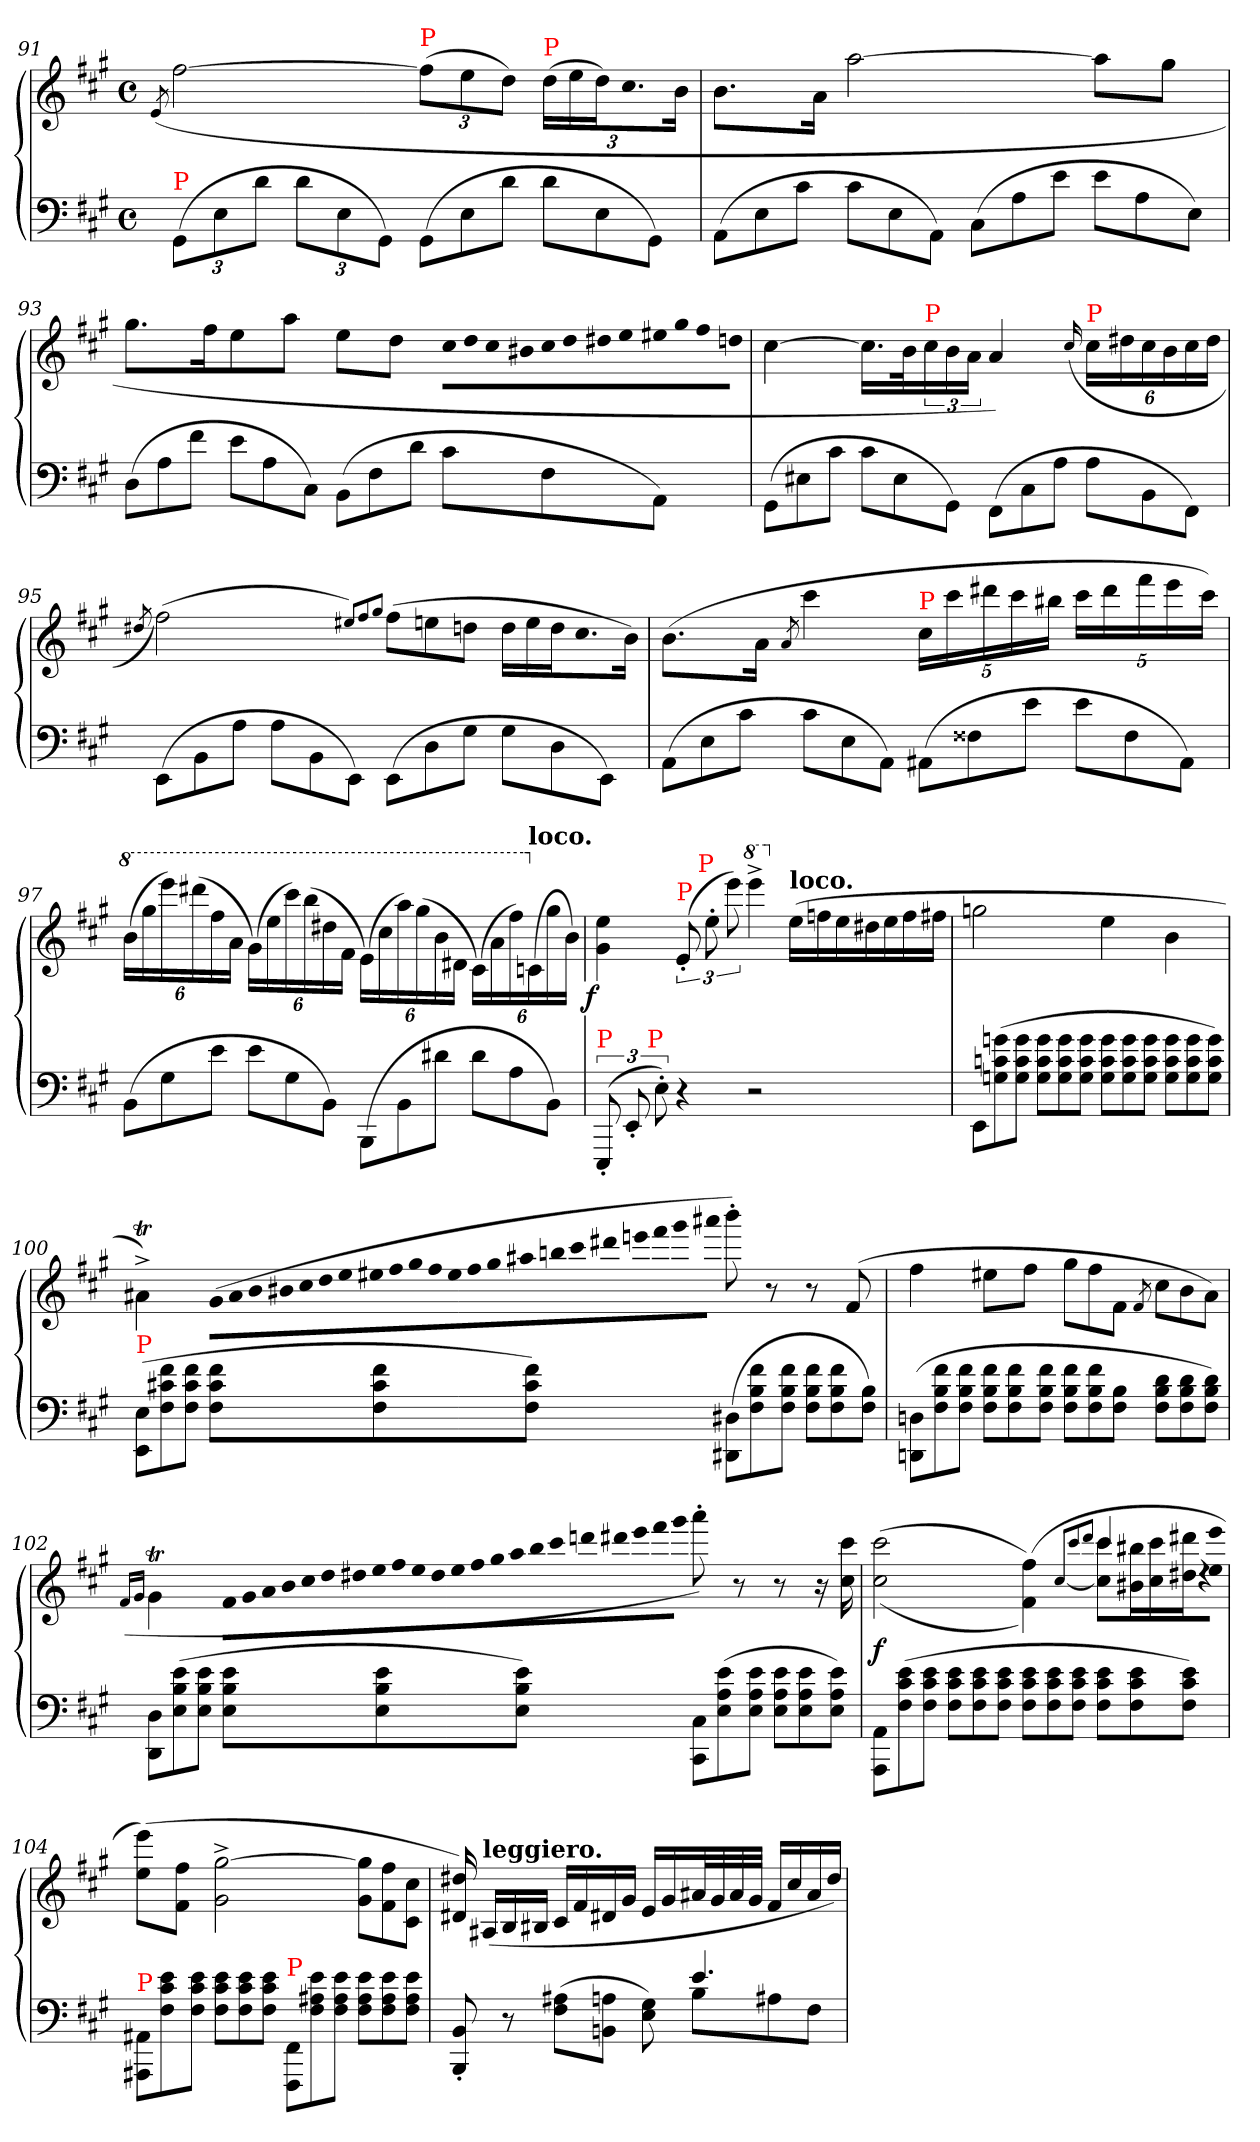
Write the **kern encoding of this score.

**kern	**kern	**dynam
*part1	*part1	*part1
*staff2	*staff1	*staff1/2
*clefF4	*clefG2	*
*k[f#c#g#]	*k[f#c#g#]	*
*M4/4	*M4/4	*
*met(c)	*met(c)	*
=91	=91	=91
.	(>8qe/	.
*Xbrackettup	*	*
!LO:TX:a:color=red:t=P	!	!
(>12GG#L	[2ff#	.
12E	.	.
12dJ	.	.
12dL	.	.
12E	.	.
12GG#J)	.	.
*Xtuplet	*Xbrackettup	*
!	!LO:TX:a:color=red:t=P	!
(>12GG#L	(>12ff#L]	.
12E	12ee	.
12dJ	12ddJ)	.
!	!LO:TX:a:color=red:t=P	!
12dL	(>24ddLL	.
.	24ee	.
12E	24ddJ)	.
!	!LO:N:vis=8.	!
.	12cc#	.
12GG#J)	.	.
.	24bJk	.
=92	=92	=92
(>12AAL	8.b\L	.
12E	.	.
12c#J	.	.
.	16aJk	.
12c#L	[2aa	.
12E	.	.
12AAJ)	.	.
(>12C#L	.	.
12A	.	.
12eJ	.	.
12eL	8aaL]	.
12A	.	.
.	8gg#J	.
12EJ)	.	.
=93	=93	=93
(>12DL	8.gg#L	.
12A	.	.
12f#J	.	.
.	16ff#k	.
12eL	8ee	.
12A	.	.
.	8aaJ	.
12C#J)	.	.
(>12BBL	8eeL	.
12F#	.	.
.	8ddJ	.
12dJ	.	.
*	*Xtuplet	*
!	!LO:N:vis=8	!
12c#L	48cc#!\L	.
!	!LO:N:vis=8	!
.	48dd!	.
!	!LO:N:vis=8	!
.	48cc#!	.
!	!LO:N:vis=8	!
.	48b#X!	.
!	!LO:N:vis=8	!
12F#	48cc#!	.
!	!LO:N:vis=8	!
.	48dd!	.
!	!LO:N:vis=8	!
.	48dd#X!	.
!	!LO:N:vis=8	!
.	48ee!	.
!	!LO:N:vis=8	!
12AAJ)	48ee#X!	.
!	!LO:N:vis=8	!
.	48gg#!	.
!	!LO:N:vis=8	!
.	48ff#!	.
!	!LO:N:vis=8	!
.	48ddn!J	.
=94	=94	=94
(>12GG#L	[4cc#	.
12E#X	.	.
12c#J	.	.
12c#L	16.cc#LL]	.
12E#	.	.
.	32bk	.
*	*tuplet	*
*	*brackettup	*
!	!LO:TX:a:color=red:t=P	!
.	24cc#	.
12GG#J)	24b	.
.	24aJJ	.
(>12FF#\L	4a)	.
12C#	.	.
12AJ	.	.
.	(>16qqcc#/	.
*	*Xbrackettup	*
!	!LO:TX:a:color=red:t=P	!
12A\L	24cc#LL	.
.	24dd#X	.
12BB	24cc#	.
.	24b	.
12FF#J)	24cc#	.
.	24dd#JJ	.
=95	=95	=95
.	8qdd#X/	.
(>12EE\L	(>2ff#)	.
12BB	.	.
12AJ	.	.
12A\L	.	.
12BB	.	.
12EEJ)	.	.
.	8qqee#XL)	.
.	8qqff#	.
.	8qqgg#J	.
*	*Xtuplet	*
(>12EE\L	(>12ff#L	.
12D	12een	.
12G#J	12ddnJ	.
12G#\L	24ddLL	.
.	24ee	.
12D	24ddJ	.
!	!LO:N:vis=8.	!
.	12cc#	.
12EEJ)	.	.
.	24bJk)	.
=96	=96	=96
(>12AAL	(>8.b\L	.
12E	.	.
12c#J	.	.
.	16aJk	.
.	8qa/	.
12c#L	4ccc#	.
12E	.	.
12AAJ)	.	.
*	*tuplet	*
!	!LO:TX:a:color=red:t=P	!
(>12AA#XL	20cc#LL	.
.	20ccc#	.
12F##X	.	.
.	20ddd#X	.
.	20ccc#	.
12eJ	.	.
.	20bb#XJJ	.
12eL	20ccc#LL	.
.	20ddd#	.
12F##	.	.
.	20fff#	.
.	20eee	.
12AA#J)	.	.
.	20ccc#JJ)	.
=97	=97	=97
*	*8va	*
(>12BB\L	(>24bbLL	.
.	24ggg#	.
12G#	24eeee)	.
.	(>24dddd#X	.
12eJ	24fff#	.
.	24aaJJ	.
12e\L	(>24gg#LL)	.
.	24eee	.
12G#	24cccc#)	.
.	(>24bbb	.
12BBJ)	24ddd#X	.
.	24ff#JJ	.
(>12BBB\L	(>24eeLL)	.
.	24ccc#	.
12BB	24aaa)	.
.	(>24ggg#	.
12d#XJ	24bb	.
.	24dd#JJ	.
12d#\L	(>24cc#\LL)	.
.	24aa	.
12A	24fff#)	.
*	*X8va	*
!	!LO:TX:a:B:t=loco.	!
.	(>24cn	.
12BBJ)	24gg#	.
.	24bJJ)	.
=98	=98	=98
*tuplet	*	*
*brackettup	*	*
!LO:TX:a:color=red:t=P	!	!
!	!	!LO:DY:rj
(>12EEE'<	4ee 4g#	f
12EE'<	.	.
!LO:TX:a:color=red:t=P	!	!
12E'>)	.	.
*	*brackettup	*
!	!LO:TX:a:color=red:t=P	!
4r	(>12e'<	.
!	!LO:TX:a:color=red:t=P	!
.	12ee'>	.
.	12eee)	.
*	*8va	*
2r	4eeee^<	.
*	*X8va	*
*	*Xtuplet	*
!	!LO:TX:a:B:t=loco.	!
.	(>28eeLL	.
.	28ffn	.
.	28ee	.
.	28dd#X	.
.	28ee	.
.	28ff	.
.	28ff#XJJ	.
=99	=99	=99
*Xtuplet	*	*
12EEL	2ggn	.
(>12gn 12cn 12Gn	.	.
12g 12c 12GJ	.	.
12g 12c 12GL	.	.
12g 12c 12G	.	.
12g 12c 12GJ	.	.
12g 12c 12GL	4ee	.
12g 12c 12G	.	.
12g 12c 12GJ	.	.
12g 12c 12GL	4b	.
12g 12c 12G	.	.
12g 12c 12GJ)	.	.
=100	=100	=100
!LO:TX:a:color=red:t=P	!	!
(>12E 12EEL	4a#Xt^<\)	.
12f# 12c#X 12F#	.	.
12f# 12c# 12F#J	.	.
!	!LO:N:vis=8	!
12f# 12c# 12F#L	(>88g#!\L	.
!	!LO:N:vis=8	!
.	88a#!	.
!	!LO:N:vis=8	!
.	88b!	.
!	!LO:N:vis=8	!
.	88b#X!	.
!	!LO:N:vis=8	!
.	88cc#!	.
!	!LO:N:vis=8	!
.	88dd!	.
!	!LO:N:vis=8	!
.	88ee!	.
!	!LO:N:vis=8	!
.	88ee#X!	.
12f# 12c# 12F#	.	.
!	!LO:N:vis=8	!
.	88ff#!	.
!	!LO:N:vis=8	!
.	88gg#!	.
!	!LO:N:vis=8	!
.	88ff#!	.
!	!LO:N:vis=8	!
.	88ee#!	.
!	!LO:N:vis=8	!
.	88ff#!	.
!	!LO:N:vis=8	!
.	88gg#!	.
!	!LO:N:vis=8	!
.	88aa#X!	.
12f# 12c# 12F#J)	.	.
!	!LO:N:vis=8	!
.	88bbn!	.
!	!LO:N:vis=8	!
.	88ccc#!	.
!	!LO:N:vis=8	!
.	88ddd#!	.
!	!LO:N:vis=8	!
.	88eeen!	.
!	!LO:N:vis=8	!
.	88fff#!	.
!	!LO:N:vis=8	!
.	88ggg#!	.
!	!LO:N:vis=8	!
.	88aaa#X!J	.
(>12D#X 12DD#XL	8bbb'>)	.
12f# 12B 12F#	.	.
.	8r	.
12f# 12B 12F#J	.	.
12f# 12B 12F#L	8r	.
12f# 12B 12F#	.	.
.	(>8f#	.
12B 12F#J)	.	.
=101	=101	=101
(>12Dn 12DDnL	4ff#	.
12f# 12B 12F#	.	.
12f# 12B 12F#J	.	.
12f# 12B 12F#L	8ee#XL	.
12f# 12B 12F#	.	.
.	8ff#J	.
12f# 12B 12F#J	.	.
12f# 12B 12F#L	12gg#L	.
12f# 12B 12F#	12ff#	.
12B 12F#J	12f#J	.
.	8qf#/	.
12d 12B 12F#L	12cc#L	.
12d 12B 12F#	12b	.
12d 12B 12F#J)	12aJ)	.
=102	=102	=102
.	(>16qqf#/LL	.
.	16qqg#JJ	.
12D 12DDL	4g#t\	.
(>12e 12B 12E	.	.
12e 12B 12EJ	.	.
!	!LO:N:vis=8	!
12e 12B 12EL	88f#!\L	.
!	!LO:N:vis=8	!
.	88g#!	.
!	!LO:N:vis=8	!
.	88a!	.
!	!LO:N:vis=8	!
.	88b!	.
!	!LO:N:vis=8	!
.	88cc#!	.
!	!LO:N:vis=8	!
.	88dd!	.
!	!LO:N:vis=8	!
.	88dd#X!	.
!	!LO:N:vis=8	!
.	88ee!	.
12e 12B 12E	.	.
!	!LO:N:vis=8	!
.	88ff#!	.
!	!LO:N:vis=8	!
.	88ee!	.
!	!LO:N:vis=8	!
.	88dd#!	.
!	!LO:N:vis=8	!
.	88ee!	.
!	!LO:N:vis=8	!
.	88ff#!	.
!	!LO:N:vis=8	!
.	88gg#!	.
!	!LO:N:vis=8	!
.	88aa!	.
12e 12B 12EJ)	.	.
!	!LO:N:vis=8	!
.	88bb!	.
!	!LO:N:vis=8	!
.	88ccc#!	.
!	!LO:N:vis=8	!
.	88dddn!	.
!	!LO:N:vis=8	!
.	88ddd#X!	.
!	!LO:N:vis=8	!
.	88eee!	.
!	!LO:N:vis=8	!
.	88fff#!	.
!	!LO:N:vis=8	!
.	88ggg#!J	.
12C# 12CC#L	8aaa'>)	.
(>12e 12A 12E	.	.
.	8r	.
12e 12A 12EJ	.	.
12e 12A 12EL	8r	.
12e 12A 12E	.	.
.	16r	.
12e 12A 12EJ)	.	.
.	16ccc# 16cc#	.
=103	=103	=103
*	*^	*
12AA 12AAAL	(<(>2ccc# 2cc#	2.ryy	f
(>12e 12c# 12F#	.	.	.
12e 12c# 12F#J	.	.	.
12e 12c# 12F#L	.	.	.
12e 12c# 12F#	.	.	.
12e 12c# 12F#J	.	.	.
12e 12c# 12F#L	(>4ff# 4f#))	.	.
12e 12c# 12F#	.	.	.
12e 12c# 12F#J	.	.	.
.	[8qqcc#L	.	.
.	8qqccc#	.	.
.	8qqdddJ	.	.
12e 12c# 12F#L	4ccc#	12ccc# 12cc#]L	.
12e 12c# 12F#	.	24bb#X 24b#XL	.
.	.	24ccc# 24cc#	.
12e 12c# 12F#J)	.	24ddd#X 24dd#X	.
!	!	!LO:N:vis=16	!
.	.	48rdd	.
!	!	!LO:N:vis=16	!
.	.	48eee 48eeJJ	.
=104	=104	=104	=104
!LO:TX:a:color=red:t=P	!	!	!
*	*v	*v	*
12AA#X/ 12AAA#X/L	(>8eee 8eeL)	.
12e\ 12c#\ 12F#\	.	.
.	8ff# 8f#J	.
12e\ 12c#\ 12F#\J	.	.
12e 12c# 12F#L	[2gg#^> 2g#^>	.
12e 12c# 12F#	.	.
12e 12c# 12F#J	.	.
!LO:TX:a:color=red:t=P	!	!
12FF#/ 12FFF#/L	.	.
12e\ 12A#X\ 12F#\	.	.
12e\ 12A#\ 12F#\J	.	.
12e 12A# 12F#L	12gg#]\ 12g#\L	.
12e 12A# 12F#	12ff#\ 12f#\	.
12e 12A# 12F#J	12cc#\ 12c#\J	.
=105	=105	=105
*^	*	*
8BB'< 8BBB'<	2ryy	16dd#X 16d#X)	.
!	!	!LO:TX:a:B:t=leggiero.	!
.	.	(<16A#XLL	.
8r	.	16B	.
.	.	16B#XJJ	.
(>8A#X 8F#L	.	16c#LL	.
.	.	16f#	.
8An 8BBnJ	.	16d#X	.
.	.	16g#JJ	.
8G# 8E)	8ryy	16eLL	.
.	.	16g#	.
4.e	8BL	32a#XL	.
.	.	32g#	.
.	.	32a#	.
.	.	32g#JJJ	.
.	8A#X	16f#LL	.
.	.	16cc#	.
.	8F#J	16a#	.
.	.	16dd#JJ)	.
*v	*v	*	*
=	=	=
*-	*-	*-
